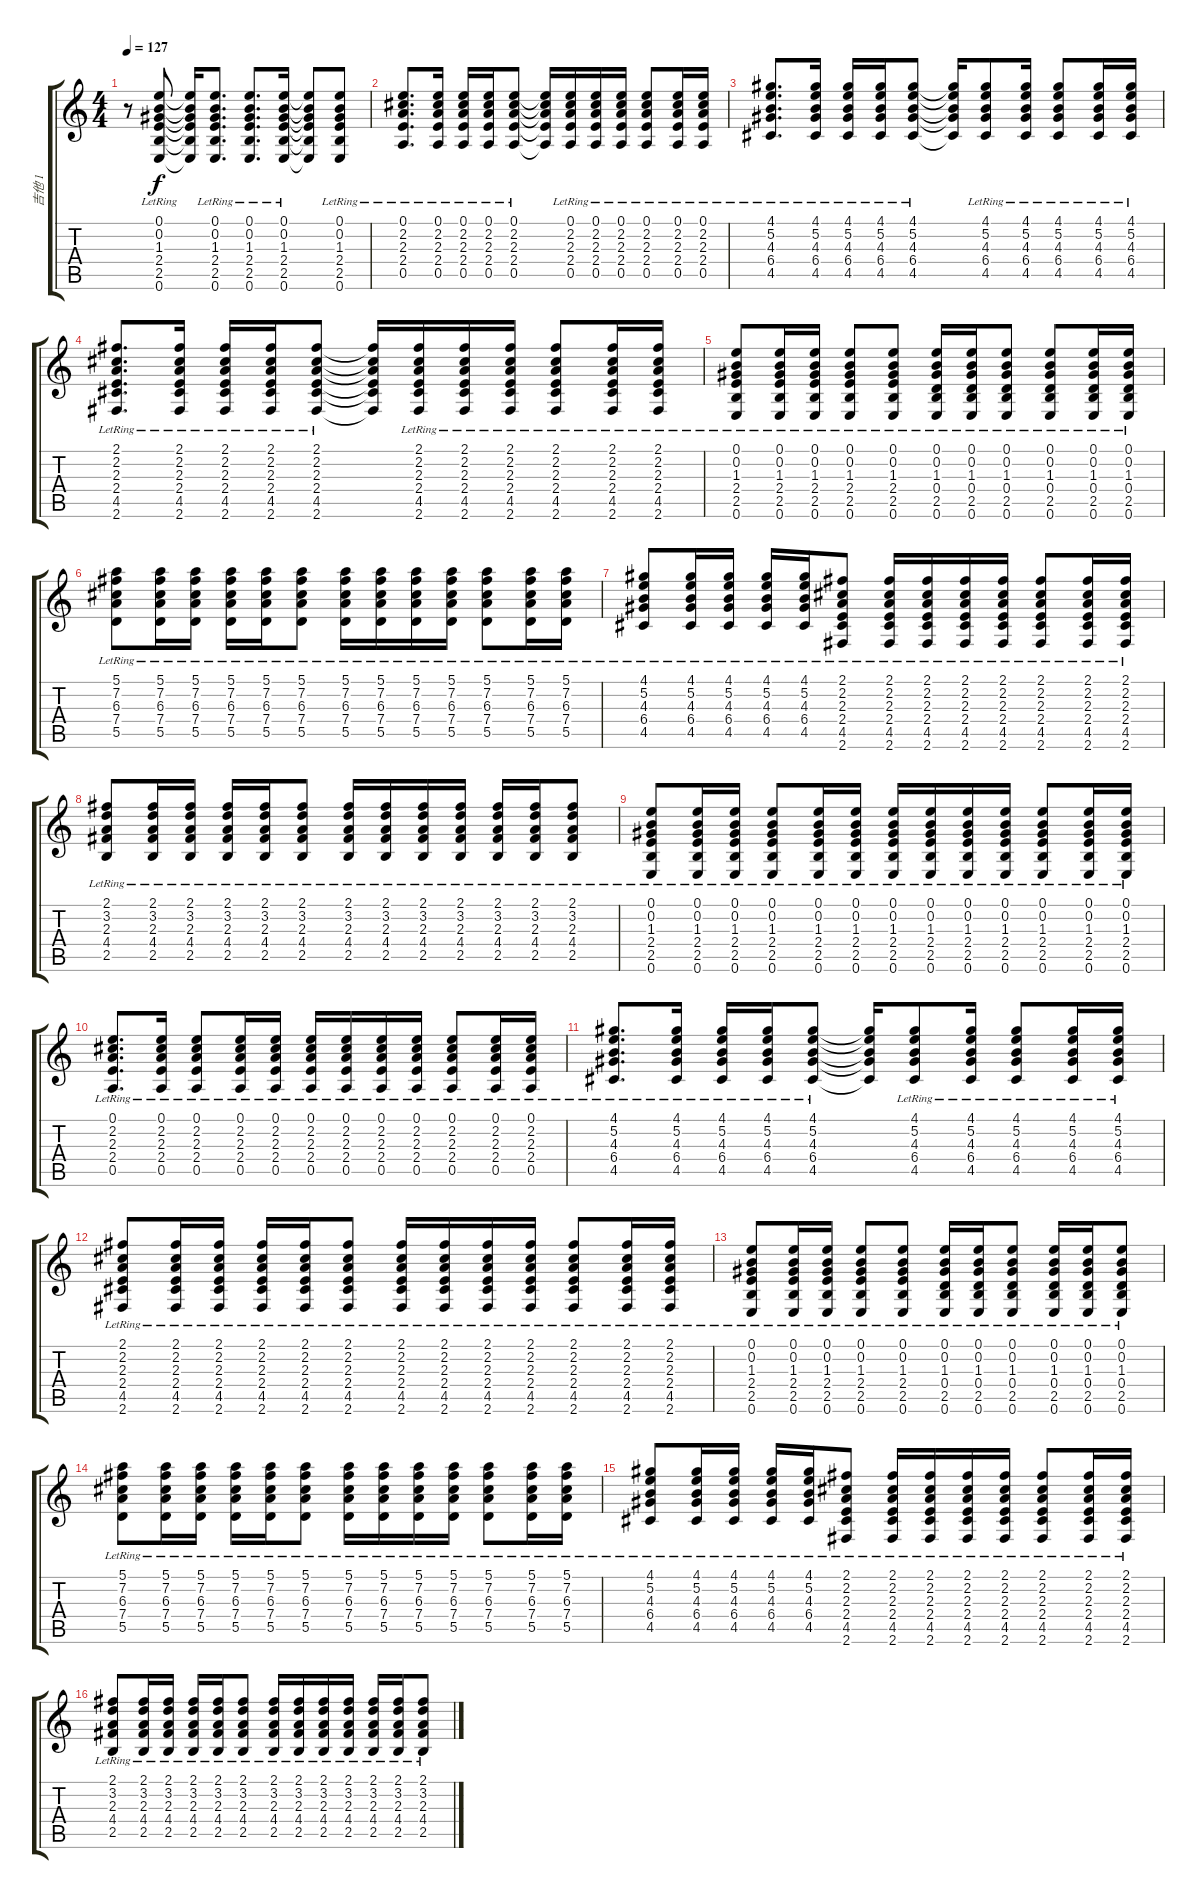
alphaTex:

\track ("吉他 1" "吉他 1") {instrument acousticguitarsteel}
\staff {score tabs}
\tuning (E4 B3 G3 D3 A2 E2) {hide}
\ts (4 4)
\tempo 127
\clef g2
\ks c
r.8{dy f} (0.1{lr} 0.2{lr} 1.3{lr} 2.4{lr} 2.5{lr} 0.6{lr}).8 (0.1{t} 0.2{t} 1.3{t} 2.4{t} 2.5{t} 0.6{t}).16 (0.1{lr} 0.2{lr} 1.3{lr} 2.4{lr} 2.5{lr} 0.6{lr}).8{d} (0.1{lr} 0.2{lr} 1.3{lr} 2.4{lr} 2.5{lr} 0.6{lr}).8{d} (0.1{lr} 0.2{lr} 1.3{lr} 2.4{lr} 2.5{lr} 0.6{lr}).16 (0.1{t} 0.2{t} 1.3{t} 2.4{t} 2.5{t} 0.6{t}).8 (0.1{lr} 0.2{lr} 1.3{lr} 2.4{lr} 2.5{lr} 0.6{lr}).8 |
(0.1{lr} 2.2{lr} 2.3{lr} 2.4{lr} 0.5{lr}).8{d} (0.1{lr} 2.2{lr} 2.3{lr} 2.4{lr} 0.5{lr}).16 (0.1{lr} 2.2{lr} 2.3{lr} 2.4{lr} 0.5{lr}).16 (0.1{lr} 2.2{lr} 2.3{lr} 2.4{lr} 0.5{lr}).16 (0.1{lr} 2.2{lr} 2.3{lr} 2.4{lr} 0.5{lr}).8 (0.1{t} 2.2{t} 2.3{t} 2.4{t} 0.5{t}).16 (0.1{lr} 2.2{lr} 2.3{lr} 2.4{lr} 0.5{lr}).16 (0.1{lr} 2.2{lr} 2.3{lr} 2.4{lr} 0.5{lr}).16 (0.1{lr} 2.2{lr} 2.3{lr} 2.4{lr} 0.5{lr}).16 (0.1{lr} 2.2{lr} 2.3{lr} 2.4{lr} 0.5{lr}).8 (0.1{lr} 2.2{lr} 2.3{lr} 2.4{lr} 0.5{lr}).16 (0.1{lr} 2.2{lr} 2.3{lr} 2.4{lr} 0.5{lr}).16 |
(4.1{lr} 5.2{lr} 4.3{lr} 6.4{lr} 4.5{lr}).8{d} (4.1{lr} 5.2{lr} 4.3{lr} 6.4{lr} 4.5{lr}).16 (4.1{lr} 5.2{lr} 4.3{lr} 6.4{lr} 4.5{lr}).16 (4.1{lr} 5.2{lr} 4.3{lr} 6.4{lr} 4.5{lr}).16 (4.1{lr} 5.2{lr} 4.3{lr} 6.4{lr} 4.5{lr}).8 (4.1{t} 5.2{t} 4.3{t} 6.4{t} 4.5{t}).16 (4.1{lr} 5.2{lr} 4.3{lr} 6.4{lr} 4.5{lr}).8 (4.1{lr} 5.2{lr} 4.3{lr} 6.4{lr} 4.5{lr}).16 (4.1{lr} 5.2{lr} 4.3{lr} 6.4{lr} 4.5{lr}).8 (4.1{lr} 5.2{lr} 4.3{lr} 6.4{lr} 4.5{lr}).16 (4.1{lr} 5.2{lr} 4.3{lr} 6.4{lr} 4.5{lr}).16 |
(2.1{lr} 2.2{lr} 2.3{lr} 2.4{lr} 4.5{lr} 2.6{lr}).8{d} (2.1{lr} 2.2{lr} 2.3{lr} 2.4{lr} 4.5{lr} 2.6{lr}).16 (2.1{lr} 2.2{lr} 2.3{lr} 2.4{lr} 4.5{lr} 2.6{lr}).16 (2.1{lr} 2.2{lr} 2.3{lr} 2.4{lr} 4.5{lr} 2.6{lr}).16 (2.1{lr} 2.2{lr} 2.3{lr} 2.4{lr} 4.5{lr} 2.6{lr}).8 (2.1{t} 2.2{t} 2.3{t} 2.4{t} 4.5{t} 2.6{t}).16 (2.1{lr} 2.2{lr} 2.3{lr} 2.4{lr} 4.5{lr} 2.6{lr}).16 (2.1{lr} 2.2{lr} 2.3{lr} 2.4{lr} 4.5{lr} 2.6{lr}).16 (2.1{lr} 2.2{lr} 2.3{lr} 2.4{lr} 4.5{lr} 2.6{lr}).16 (2.1{lr} 2.2{lr} 2.3{lr} 2.4{lr} 4.5{lr} 2.6{lr}).8 (2.1{lr} 2.2{lr} 2.3{lr} 2.4{lr} 4.5{lr} 2.6{lr}).16 (2.1{lr} 2.2{lr} 2.3{lr} 2.4{lr} 4.5{lr} 2.6{lr}).16 |
(0.1{lr} 0.2{lr} 1.3{lr} 2.4{lr} 2.5{lr} 0.6{lr}).8 (0.1{lr} 0.2{lr} 1.3{lr} 2.4{lr} 2.5{lr} 0.6{lr}).16 (0.1{lr} 0.2{lr} 1.3{lr} 2.4{lr} 2.5{lr} 0.6{lr}).16 (0.1{lr} 0.2{lr} 1.3{lr} 2.4{lr} 2.5{lr} 0.6{lr}).8 (0.1{lr} 0.2{lr} 1.3{lr} 2.4{lr} 2.5{lr} 0.6{lr}).8 (0.1{lr} 0.2{lr} 1.3{lr} 0.4{lr} 2.5{lr} 0.6{lr}).16 (0.1{lr} 0.2{lr} 1.3{lr} 0.4{lr} 2.5{lr} 0.6{lr}).16 (0.1{lr} 0.2{lr} 1.3{lr} 0.4{lr} 2.5{lr} 0.6{lr}).8 (0.1{lr} 0.2{lr} 1.3{lr} 0.4{lr} 2.5{lr} 0.6{lr}).8 (0.1{lr} 0.2{lr} 1.3{lr} 0.4{lr} 2.5{lr} 0.6{lr}).16 (0.1{lr} 0.2{lr} 1.3{lr} 0.4{lr} 2.5{lr} 0.6{lr}).16 |
(5.1{lr} 7.2{lr} 6.3{lr} 7.4{lr} 5.5{lr}).8 (5.1{lr} 7.2{lr} 6.3{lr} 7.4{lr} 5.5{lr}).16 (5.1{lr} 7.2{lr} 6.3{lr} 7.4{lr} 5.5{lr}).16 (5.1{lr} 7.2{lr} 6.3{lr} 7.4{lr} 5.5{lr}).16 (5.1{lr} 7.2{lr} 6.3{lr} 7.4{lr} 5.5{lr}).16 (5.1{lr} 7.2{lr} 6.3{lr} 7.4{lr} 5.5{lr}).8 (5.1{lr} 7.2{lr} 6.3{lr} 7.4{lr} 5.5{lr}).16 (5.1{lr} 7.2{lr} 6.3{lr} 7.4{lr} 5.5{lr}).16 (5.1{lr} 7.2{lr} 6.3{lr} 7.4{lr} 5.5{lr}).16 (5.1{lr} 7.2{lr} 6.3{lr} 7.4{lr} 5.5{lr}).16 (5.1{lr} 7.2{lr} 6.3{lr} 7.4{lr} 5.5{lr}).8 (5.1{lr} 7.2{lr} 6.3{lr} 7.4{lr} 5.5{lr}).16 (5.1{lr} 7.2{lr} 6.3{lr} 7.4{lr} 5.5{lr}).16 |
(4.1{lr} 5.2{lr} 4.3{lr} 6.4{lr} 4.5{lr}).8 (4.1{lr} 5.2{lr} 4.3{lr} 6.4{lr} 4.5{lr}).16 (4.1{lr} 5.2{lr} 4.3{lr} 6.4{lr} 4.5{lr}).16 (4.1{lr} 5.2{lr} 4.3{lr} 6.4{lr} 4.5{lr}).16 (4.1{lr} 5.2{lr} 4.3{lr} 6.4{lr} 4.5{lr}).16 (2.1{lr} 2.2{lr} 2.3{lr} 2.4{lr} 4.5{lr} 2.6{lr}).8 (2.1{lr} 2.2{lr} 2.3{lr} 2.4{lr} 4.5{lr} 2.6{lr}).16 (2.1{lr} 2.2{lr} 2.3{lr} 2.4{lr} 4.5{lr} 2.6{lr}).16 (2.1{lr} 2.2{lr} 2.3{lr} 2.4{lr} 4.5{lr} 2.6{lr}).16 (2.1{lr} 2.2{lr} 2.3{lr} 2.4{lr} 4.5{lr} 2.6{lr}).16 (2.1{lr} 2.2{lr} 2.3{lr} 2.4{lr} 4.5{lr} 2.6{lr}).8 (2.1{lr} 2.2{lr} 2.3{lr} 2.4{lr} 4.5{lr} 2.6{lr}).16 (2.1{lr} 2.2{lr} 2.3{lr} 2.4{lr} 4.5{lr} 2.6{lr}).16 |
(2.1{lr} 3.2{lr} 2.3{lr} 4.4{lr} 2.5{lr}).8 (2.1{lr} 3.2{lr} 2.3{lr} 4.4{lr} 2.5{lr}).16 (2.1{lr} 3.2{lr} 2.3{lr} 4.4{lr} 2.5{lr}).16 (2.1{lr} 3.2{lr} 2.3{lr} 4.4{lr} 2.5{lr}).16 (2.1{lr} 3.2{lr} 2.3{lr} 4.4{lr} 2.5{lr}).16 (2.1{lr} 3.2{lr} 2.3{lr} 4.4{lr} 2.5{lr}).8 (2.1{lr} 3.2{lr} 2.3{lr} 4.4{lr} 2.5{lr}).16 (2.1{lr} 3.2{lr} 2.3{lr} 4.4{lr} 2.5{lr}).16 (2.1{lr} 3.2{lr} 2.3{lr} 4.4{lr} 2.5{lr}).16 (2.1{lr} 3.2{lr} 2.3{lr} 4.4{lr} 2.5{lr}).16 (2.1{lr} 3.2{lr} 2.3{lr} 4.4{lr} 2.5{lr}).16 (2.1{lr} 3.2{lr} 2.3{lr} 4.4{lr} 2.5{lr}).16 (2.1{lr} 3.2{lr} 2.3{lr} 4.4{lr} 2.5{lr}).8 |
(0.1{lr} 0.2{lr} 1.3{lr} 2.4{lr} 2.5{lr} 0.6{lr}).8 (0.1{lr} 0.2{lr} 1.3{lr} 2.4{lr} 2.5{lr} 0.6{lr}).16 (0.1{lr} 0.2{lr} 1.3{lr} 2.4{lr} 2.5{lr} 0.6{lr}).16 (0.1{lr} 0.2{lr} 1.3{lr} 2.4{lr} 2.5{lr} 0.6{lr}).8 (0.1{lr} 0.2{lr} 1.3{lr} 2.4{lr} 2.5{lr} 0.6{lr}).16 (0.1{lr} 0.2{lr} 1.3{lr} 2.4{lr} 2.5{lr} 0.6{lr}).16 (0.1{lr} 0.2{lr} 1.3{lr} 2.4{lr} 2.5{lr} 0.6{lr}).16 (0.1{lr} 0.2{lr} 1.3{lr} 2.4{lr} 2.5{lr} 0.6{lr}).16 (0.1{lr} 0.2{lr} 1.3{lr} 2.4{lr} 2.5{lr} 0.6{lr}).16 (0.1{lr} 0.2{lr} 1.3{lr} 2.4{lr} 2.5{lr} 0.6{lr}).16 (0.1{lr} 0.2{lr} 1.3{lr} 2.4{lr} 2.5{lr} 0.6{lr}).8 (0.1{lr} 0.2{lr} 1.3{lr} 2.4{lr} 2.5{lr} 0.6{lr}).16 (0.1{lr} 0.2{lr} 1.3{lr} 2.4{lr} 2.5{lr} 0.6{lr}).16 |
(0.1{lr} 2.2{lr} 2.3{lr} 2.4{lr} 0.5{lr}).8{d} (0.1{lr} 2.2{lr} 2.3{lr} 2.4{lr} 0.5{lr}).16 (0.1{lr} 2.2{lr} 2.3{lr} 2.4{lr} 0.5{lr}).8 (0.1{lr} 2.2{lr} 2.3{lr} 2.4{lr} 0.5{lr}).16 (0.1{lr} 2.2{lr} 2.3{lr} 2.4{lr} 0.5{lr}).16 (0.1{lr} 2.2{lr} 2.3{lr} 2.4{lr} 0.5{lr}).16 (0.1{lr} 2.2{lr} 2.3{lr} 2.4{lr} 0.5{lr}).16 (0.1{lr} 2.2{lr} 2.3{lr} 2.4{lr} 0.5{lr}).16 (0.1{lr} 2.2{lr} 2.3{lr} 2.4{lr} 0.5{lr}).16 (0.1{lr} 2.2{lr} 2.3{lr} 2.4{lr} 0.5{lr}).8 (0.1{lr} 2.2{lr} 2.3{lr} 2.4{lr} 0.5{lr}).16 (0.1{lr} 2.2{lr} 2.3{lr} 2.4{lr} 0.5{lr}).16 |
(4.1{lr} 5.2{lr} 4.3{lr} 6.4{lr} 4.5{lr}).8{d} (4.1{lr} 5.2{lr} 4.3{lr} 6.4{lr} 4.5{lr}).16 (4.1{lr} 5.2{lr} 4.3{lr} 6.4{lr} 4.5{lr}).16 (4.1{lr} 5.2{lr} 4.3{lr} 6.4{lr} 4.5{lr}).16 (4.1{lr} 5.2{lr} 4.3{lr} 6.4{lr} 4.5{lr}).8 (4.1{t} 5.2{t} 4.3{t} 6.4{t} 4.5{t}).16 (4.1{lr} 5.2{lr} 4.3{lr} 6.4{lr} 4.5{lr}).8 (4.1{lr} 5.2{lr} 4.3{lr} 6.4{lr} 4.5{lr}).16 (4.1{lr} 5.2{lr} 4.3{lr} 6.4{lr} 4.5{lr}).8 (4.1{lr} 5.2{lr} 4.3{lr} 6.4{lr} 4.5{lr}).16 (4.1{lr} 5.2{lr} 4.3{lr} 6.4{lr} 4.5{lr}).16 |
(2.1{lr} 2.2{lr} 2.3{lr} 2.4{lr} 4.5{lr} 2.6{lr}).8 (2.1{lr} 2.2{lr} 2.3{lr} 2.4{lr} 4.5{lr} 2.6{lr}).16 (2.1{lr} 2.2{lr} 2.3{lr} 2.4{lr} 4.5{lr} 2.6{lr}).16 (2.1{lr} 2.2{lr} 2.3{lr} 2.4{lr} 4.5{lr} 2.6{lr}).16 (2.1{lr} 2.2{lr} 2.3{lr} 2.4{lr} 4.5{lr} 2.6{lr}).16 (2.1{lr} 2.2{lr} 2.3{lr} 2.4{lr} 4.5{lr} 2.6{lr}).8 (2.1{lr} 2.2{lr} 2.3{lr} 2.4{lr} 4.5{lr} 2.6{lr}).16 (2.1{lr} 2.2{lr} 2.3{lr} 2.4{lr} 4.5{lr} 2.6{lr}).16 (2.1{lr} 2.2{lr} 2.3{lr} 2.4{lr} 4.5{lr} 2.6{lr}).16 (2.1{lr} 2.2{lr} 2.3{lr} 2.4{lr} 4.5{lr} 2.6{lr}).16 (2.1{lr} 2.2{lr} 2.3{lr} 2.4{lr} 4.5{lr} 2.6{lr}).8 (2.1{lr} 2.2{lr} 2.3{lr} 2.4{lr} 4.5{lr} 2.6{lr}).16 (2.1{lr} 2.2{lr} 2.3{lr} 2.4{lr} 4.5{lr} 2.6{lr}).16 |
(0.1{lr} 0.2{lr} 1.3{lr} 2.4{lr} 2.5{lr} 0.6{lr}).8 (0.1{lr} 0.2{lr} 1.3{lr} 2.4{lr} 2.5{lr} 0.6{lr}).16 (0.1{lr} 0.2{lr} 1.3{lr} 2.4{lr} 2.5{lr} 0.6{lr}).16 (0.1{lr} 0.2{lr} 1.3{lr} 2.4{lr} 2.5{lr} 0.6{lr}).8 (0.1{lr} 0.2{lr} 1.3{lr} 2.4{lr} 2.5{lr} 0.6{lr}).8 (0.1{lr} 0.2{lr} 1.3{lr} 0.4{lr} 2.5{lr} 0.6{lr}).16 (0.1{lr} 0.2{lr} 1.3{lr} 0.4{lr} 2.5{lr} 0.6{lr}).16 (0.1{lr} 0.2{lr} 1.3{lr} 0.4{lr} 2.5{lr} 0.6{lr}).8 (0.1{lr} 0.2{lr} 1.3{lr} 0.4{lr} 2.5{lr} 0.6{lr}).16 (0.1{lr} 0.2{lr} 1.3{lr} 0.4{lr} 2.5{lr} 0.6{lr}).16 (0.1{lr} 0.2{lr} 1.3{lr} 0.4{lr} 2.5{lr} 0.6{lr}).8 |
(5.1{lr} 7.2{lr} 6.3{lr} 7.4{lr} 5.5{lr}).8 (5.1{lr} 7.2{lr} 6.3{lr} 7.4{lr} 5.5{lr}).16 (5.1{lr} 7.2{lr} 6.3{lr} 7.4{lr} 5.5{lr}).16 (5.1{lr} 7.2{lr} 6.3{lr} 7.4{lr} 5.5{lr}).16 (5.1{lr} 7.2{lr} 6.3{lr} 7.4{lr} 5.5{lr}).16 (5.1{lr} 7.2{lr} 6.3{lr} 7.4{lr} 5.5{lr}).8 (5.1{lr} 7.2{lr} 6.3{lr} 7.4{lr} 5.5{lr}).16 (5.1{lr} 7.2{lr} 6.3{lr} 7.4{lr} 5.5{lr}).16 (5.1{lr} 7.2{lr} 6.3{lr} 7.4{lr} 5.5{lr}).16 (5.1{lr} 7.2{lr} 6.3{lr} 7.4{lr} 5.5{lr}).16 (5.1{lr} 7.2{lr} 6.3{lr} 7.4{lr} 5.5{lr}).8 (5.1{lr} 7.2{lr} 6.3{lr} 7.4{lr} 5.5{lr}).16 (5.1{lr} 7.2{lr} 6.3{lr} 7.4{lr} 5.5{lr}).16 |
(4.1{lr} 5.2{lr} 4.3{lr} 6.4{lr} 4.5{lr}).8 (4.1{lr} 5.2{lr} 4.3{lr} 6.4{lr} 4.5{lr}).16 (4.1{lr} 5.2{lr} 4.3{lr} 6.4{lr} 4.5{lr}).16 (4.1{lr} 5.2{lr} 4.3{lr} 6.4{lr} 4.5{lr}).16 (4.1{lr} 5.2{lr} 4.3{lr} 6.4{lr} 4.5{lr}).16 (2.1{lr} 2.2{lr} 2.3{lr} 2.4{lr} 4.5{lr} 2.6{lr}).8 (2.1{lr} 2.2{lr} 2.3{lr} 2.4{lr} 4.5{lr} 2.6{lr}).16 (2.1{lr} 2.2{lr} 2.3{lr} 2.4{lr} 4.5{lr} 2.6{lr}).16 (2.1{lr} 2.2{lr} 2.3{lr} 2.4{lr} 4.5{lr} 2.6{lr}).16 (2.1{lr} 2.2{lr} 2.3{lr} 2.4{lr} 4.5{lr} 2.6{lr}).16 (2.1{lr} 2.2{lr} 2.3{lr} 2.4{lr} 4.5{lr} 2.6{lr}).8 (2.1{lr} 2.2{lr} 2.3{lr} 2.4{lr} 4.5{lr} 2.6{lr}).16 (2.1{lr} 2.2{lr} 2.3{lr} 2.4{lr} 4.5{lr} 2.6{lr}).16 |
(2.1{lr} 3.2{lr} 2.3{lr} 4.4{lr} 2.5{lr}).8 (2.1{lr} 3.2{lr} 2.3{lr} 4.4{lr} 2.5{lr}).16 (2.1{lr} 3.2{lr} 2.3{lr} 4.4{lr} 2.5{lr}).16 (2.1{lr} 3.2{lr} 2.3{lr} 4.4{lr} 2.5{lr}).16 (2.1{lr} 3.2{lr} 2.3{lr} 4.4{lr} 2.5{lr}).16 (2.1{lr} 3.2{lr} 2.3{lr} 4.4{lr} 2.5{lr}).8 (2.1{lr} 3.2{lr} 2.3{lr} 4.4{lr} 2.5{lr}).16 (2.1{lr} 3.2{lr} 2.3{lr} 4.4{lr} 2.5{lr}).16 (2.1{lr} 3.2{lr} 2.3{lr} 4.4{lr} 2.5{lr}).16 (2.1{lr} 3.2{lr} 2.3{lr} 4.4{lr} 2.5{lr}).16 (2.1{lr} 3.2{lr} 2.3{lr} 4.4{lr} 2.5{lr}).16 (2.1{lr} 3.2{lr} 2.3{lr} 4.4{lr} 2.5{lr}).16 (2.1{lr} 3.2{lr} 2.3{lr} 4.4{lr} 2.5{lr}).8
